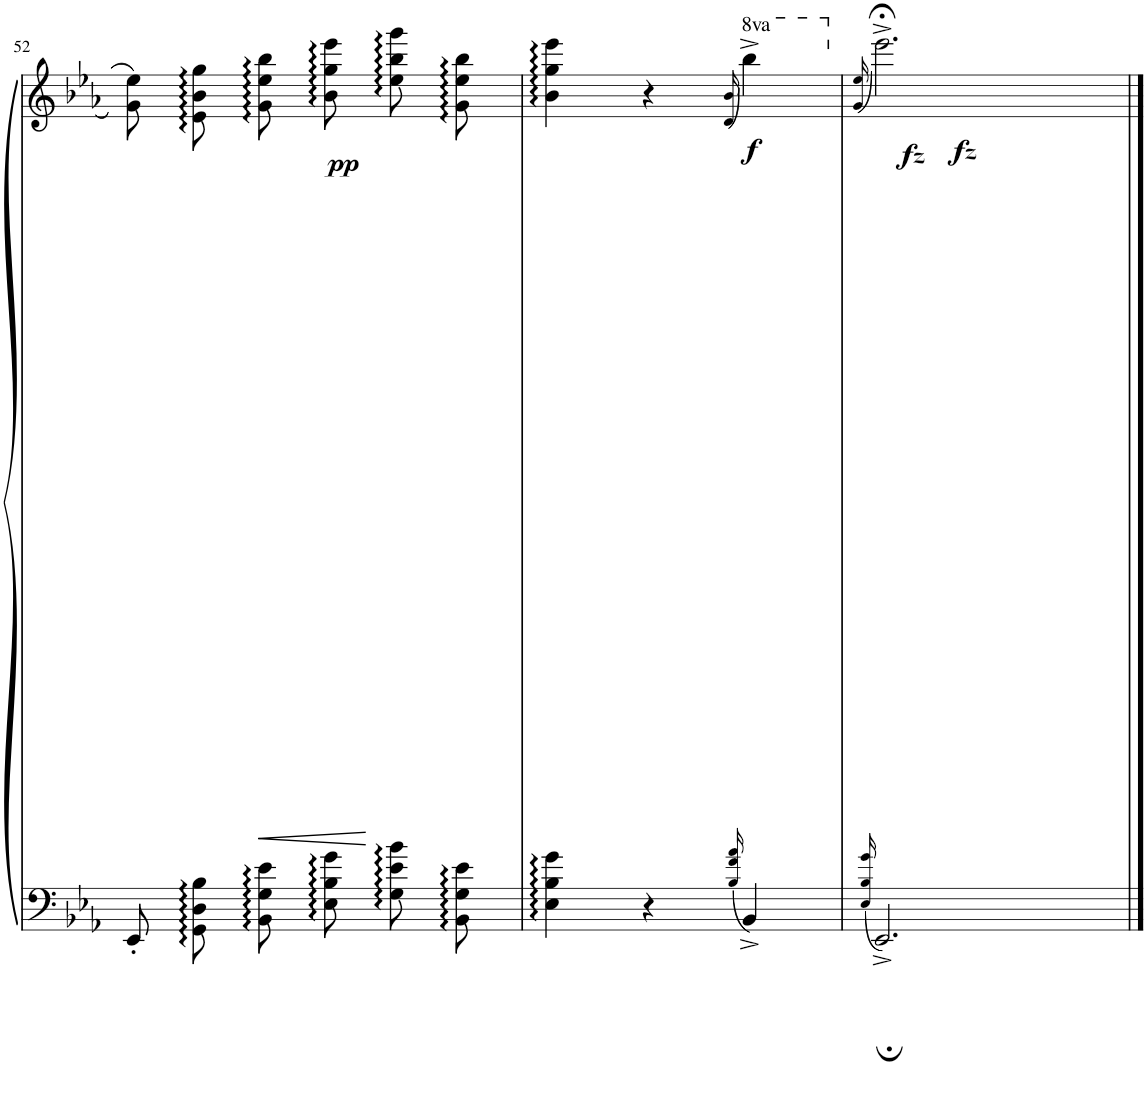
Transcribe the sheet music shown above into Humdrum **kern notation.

**kern	**kern	**dynam
*part1	*part1	*part1
*staff2	*staff1	*staff1/2
*I"Piano	*	*
*I'Pno	*	*
!!LO:PB:g=z
*clefF4	*clefG2	*
*k[b-e-a-]	*k[b-e-a-]	*
*M3/4	*M3/4	*
=52	=52	=52
8EE-'/L	8g\ 8ee-\L	.
!	!	!LO:DY:b
8GG/ 8D/ 8B-/J	8e-\ 8b-\ 8gg\J	pp
!	!	!LO:HP:b
8BB-\ 8G\ 8e-\L	8g\ 8ee-\ 8bb-\L	<
8E-\ 8B-\ 8g\J	8b-\ 8gg\ 8eee-\J	[
!	!	!LO:DY:b
8G\ 8e-\ 8b-\L	8ee-\ 8bb-\ 8ggg\L	f
8BB-\ 8G\ 8e-\J	8g\ 8ee-\ 8bb-\J	.
=53	=53	=53
4E-\ 4B-\ 4g\	4b-\ 4gg\ 4eee-\	.
4r	4r	.
*	*8va	*
16qB-/ 16qf/ 16qa-/	(16qdd/ 16qbb-/	.
!	!	!LO:DY:b
4BB-^/	4bbb-^\)	fz
=54	=54	=54
16qE-/ 16qB-/ 16qg/	(16qgg/ 16qeee-/	.
!	!	!LO:DY:b
2.EE-;^/	2.eeee-;<^\)	fz
*	*X8va	*
8ryy	8ryy	.
==	==	==
*-	*-	*-
